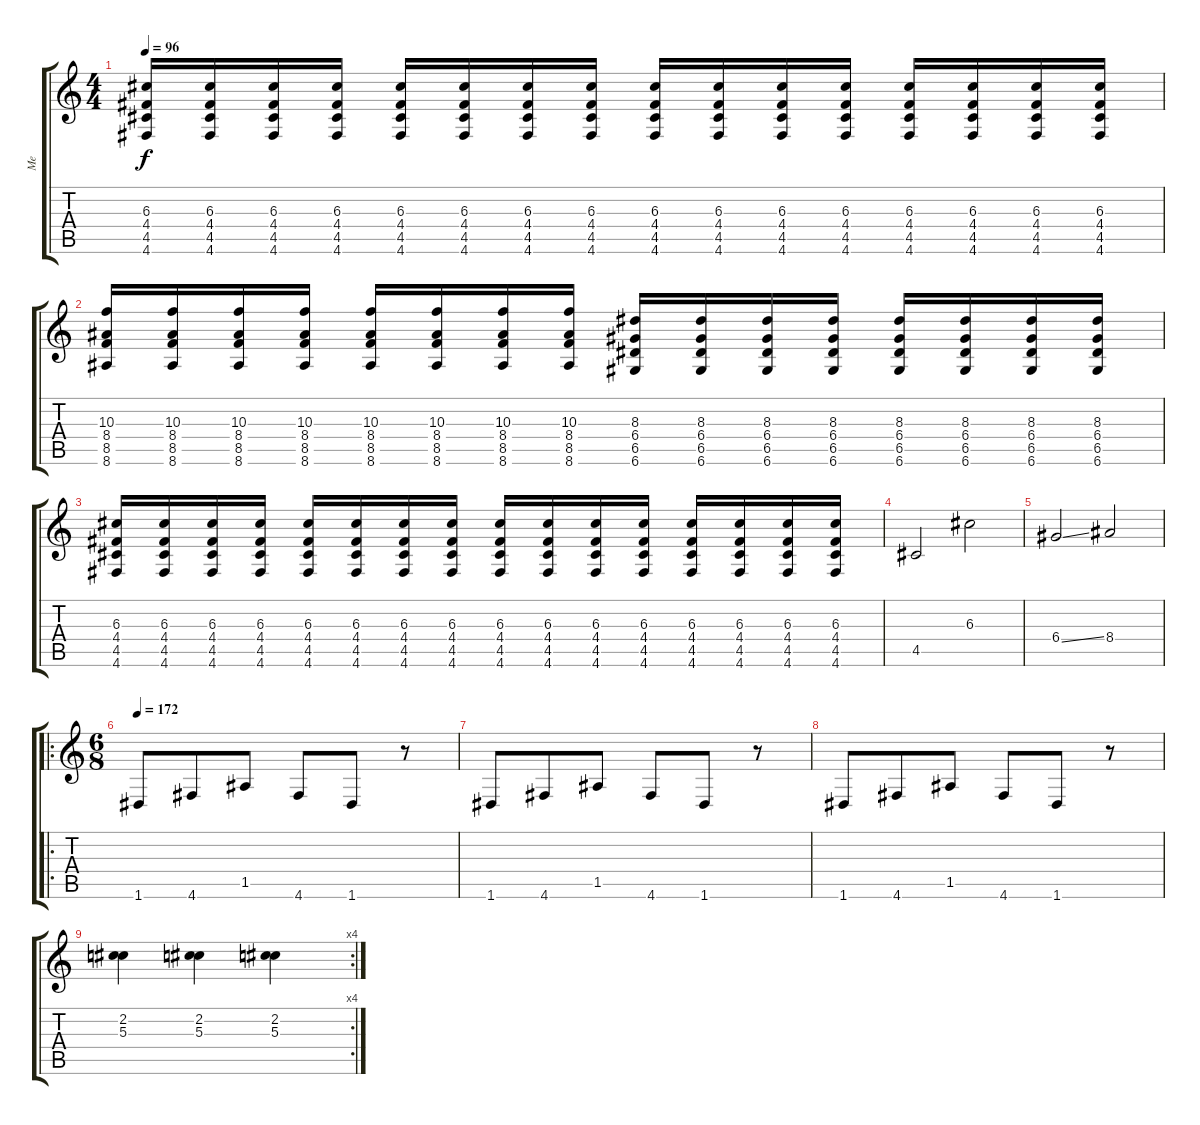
\track ("Me" "Me") {instrument acousticguitarsteel}
\staff {score tabs}
\tuning (E4 B3 G3 D3 A2 D2) {hide}
\ts (4 4)
\tempo 96
\clef g2
\ks c
(6.3 4.4 4.5 4.6).16{dy f} (6.3 4.4 4.5 4.6).16 (6.3 4.4 4.5 4.6).16 (6.3 4.4 4.5 4.6).16 (6.3 4.4 4.5 4.6).16 (6.3 4.4 4.5 4.6).16 (6.3 4.4 4.5 4.6).16 (6.3 4.4 4.5 4.6).16 (6.3 4.4 4.5 4.6).16 (6.3 4.4 4.5 4.6).16 (6.3 4.4 4.5 4.6).16 (6.3 4.4 4.5 4.6).16 (6.3 4.4 4.5 4.6).16 (6.3 4.4 4.5 4.6).16 (6.3 4.4 4.5 4.6).16 (6.3 4.4 4.5 4.6).16 |
(10.3 8.4 8.5 8.6).16 (10.3 8.4 8.5 8.6).16 (10.3 8.4 8.5 8.6).16 (10.3 8.4 8.5 8.6).16 (10.3 8.4 8.5 8.6).16 (10.3 8.4 8.5 8.6).16 (10.3 8.4 8.5 8.6).16 (10.3 8.4 8.5 8.6).16 (8.3 6.4 6.5 6.6).16 (8.3 6.4 6.5 6.6).16 (8.3 6.4 6.5 6.6).16 (8.3 6.4 6.5 6.6).16 (8.3 6.4 6.5 6.6).16 (8.3 6.4 6.5 6.6).16 (8.3 6.4 6.5 6.6).16 (8.3 6.4 6.5 6.6).16 |
(6.3 4.4 4.5 4.6).16 (6.3 4.4 4.5 4.6).16 (6.3 4.4 4.5 4.6).16 (6.3 4.4 4.5 4.6).16 (6.3 4.4 4.5 4.6).16 (6.3 4.4 4.5 4.6).16 (6.3 4.4 4.5 4.6).16 (6.3 4.4 4.5 4.6).16 (6.3 4.4 4.5 4.6).16 (6.3 4.4 4.5 4.6).16 (6.3 4.4 4.5 4.6).16 (6.3 4.4 4.5 4.6).16 (6.3 4.4 4.5 4.6).16 (6.3 4.4 4.5 4.6).16 (6.3 4.4 4.5 4.6).16 (6.3 4.4 4.5 4.6).16 |
4.5.2 6.3.2 |
6.4{ss}.2 8.4.2 |
\ro
\ts (6 8)
\tempo 172
1.6.8{instrument overdrivenguitar} 4.6.8 1.5.8 4.6.8 1.6.8 r.8 |
1.6.8 4.6.8 1.5.8 4.6.8 1.6.8 r.8 |
1.6.8 4.6.8 1.5.8 4.6.8 1.6.8 r.8 |
\rc 4
(2.2 5.3).4 (2.2 5.3).4 (2.2 5.3).4
